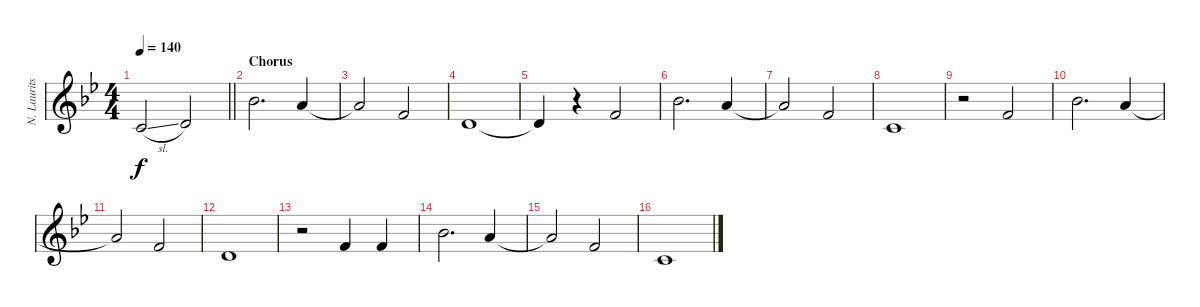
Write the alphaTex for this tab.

\track ("N. Lauritsen (Lead Vocals)" "N. Laurits") {instrument violin}
\staff {score}
\tuning (E4 B3 G3 D3 A2 E2) {hide}
\ts (4 4)
\tempo 140
\clef g2
\barLineRight lightlight
\ks gminor
5.3{sl}.2{dy f} 7.3.2 |
\section ("" "Chorus")
11.2.2{d} 10.2.4 |
10.2{t}.2 6.2.2 |
7.3.1 |
7.3{t}.4 r.4 6.2.2 |
11.2.2{d} 10.2.4 |
10.2{t}.2 6.2.2 |
5.3.1 |
r.2 6.2.2 |
11.2.2{d} 10.2.4 |
10.2{t}.2 6.2.2 |
7.3.1 |
r.2 6.2.4 6.2.4 |
11.2.2{d} 10.2.4 |
10.2{t}.2 6.2.2 |
5.3.1
